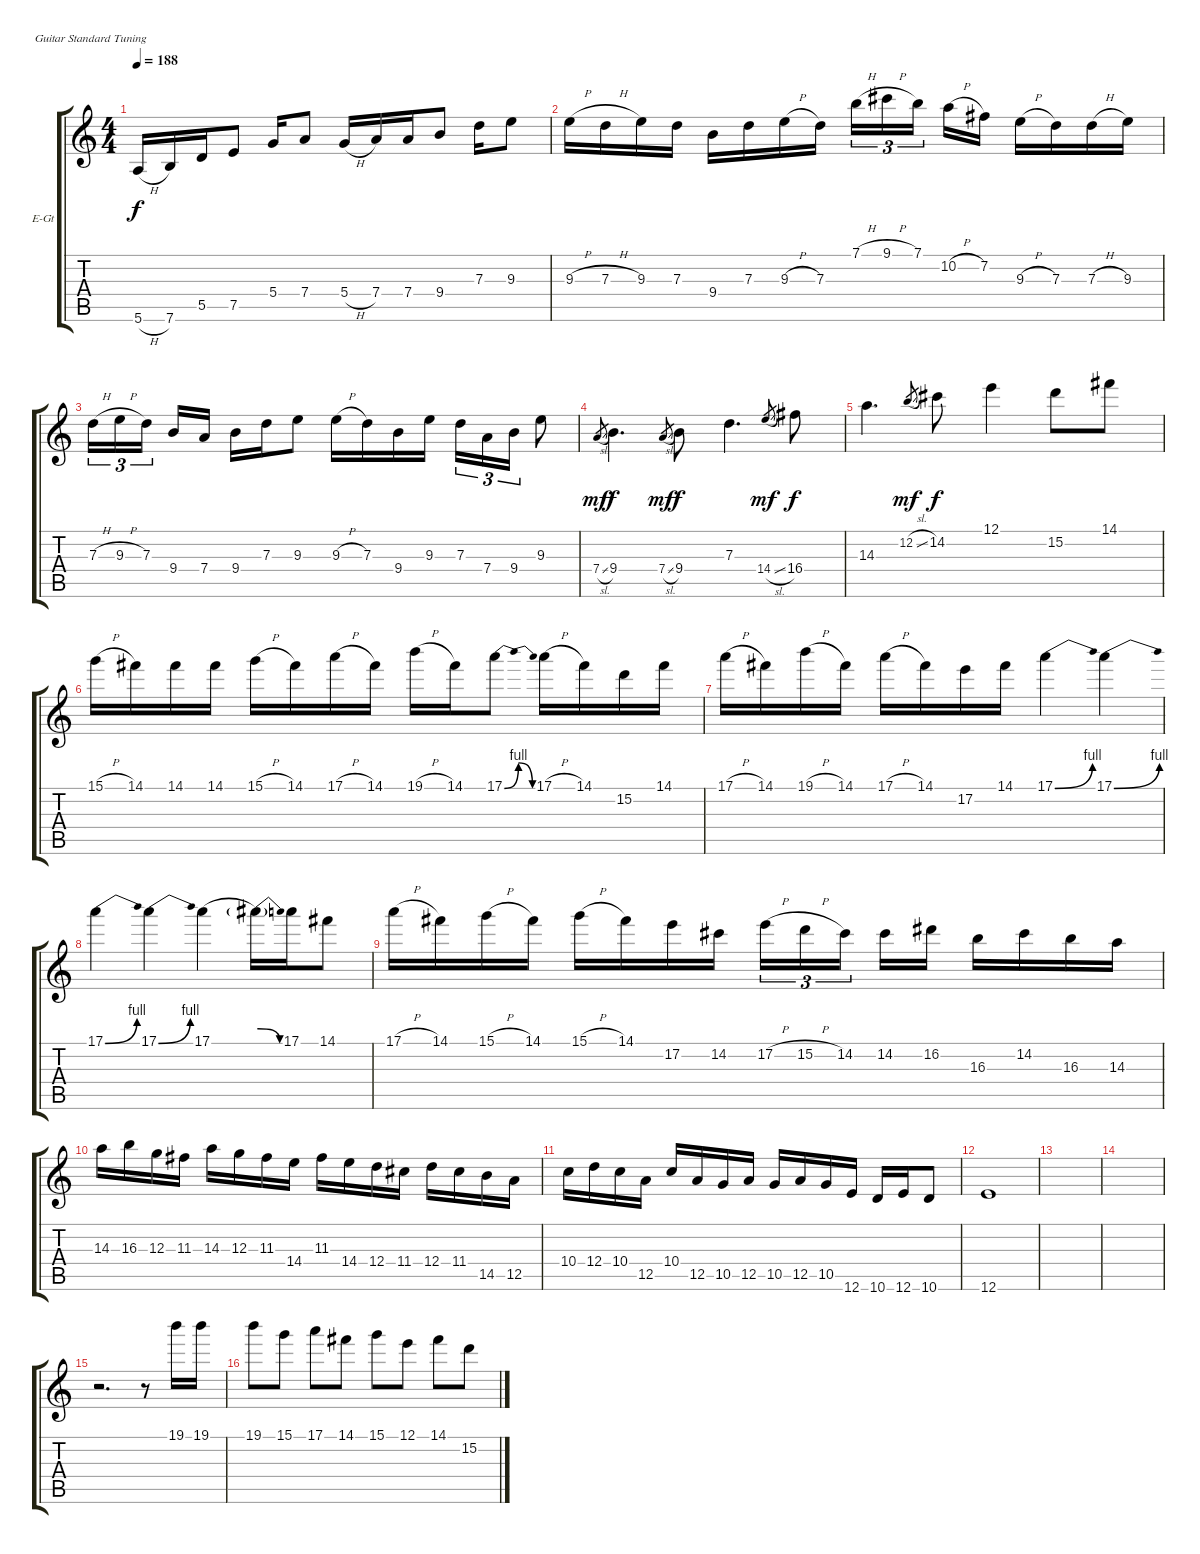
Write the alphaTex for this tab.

\bracketExtendMode groupsimilarinstruments
\firstSystemTrackNameOrientation horizontal
\otherSystemsTrackNameOrientation horizontal
\track ("Gtr Solo 1" "E-Gt") {instrument distortionguitar}
\staff {score tabs}
\tuning (E4 B3 G3 D3 A2 E2)
\ts (4 4)
\tempo 188
\clef g2
\ks c
5.6{h}.16{dy f} 7.6.16 5.5.16 7.5.8 5.4.16 7.4.8 5.4{h}.16 7.4.16 7.4.16 9.4.8 7.3.16 9.3.8 |
9.3{h}.16 7.3{h}.16 9.3.16 7.3.16 9.4.16 7.3.16 9.3{h}.16 7.3.16 7.1{h}.16{tu (3 2)} 9.1{h}.16{tu (3 2)} 7.1.16{tu (3 2)} 10.2{h}.16 7.2.16 9.3{h}.16 7.3.16 7.3{h}.16 9.3.16 |
7.3{h}.16{tu (3 2)} 9.3{h}.16{tu (3 2)} 7.3.16{tu (3 2)} 9.4.16 7.4.16 9.4.16 7.3.16 9.3.8 9.3{h}.16 7.3.16 9.4.16 9.3.16 7.3.16{tu (3 2)} 7.4.16{tu (3 2)} 9.4.16{tu (3 2)} 9.3.8 |
7.4{sl}.8{gr dy mf} 9.4.4{d dy f} 7.4{sl}.8{gr dy mf} 9.4.8{dy f} 7.3.4{d} 14.4{sl}.8{gr dy mf} 16.4.8{dy f} |
14.3.4{d} 12.2{sl}.8{gr dy mf} 14.2.8{dy f} 12.1.4 15.2.8 14.1.8 |
15.1{h}.16 14.1.16 14.1.16 14.1.16 15.1{h}.16 14.1.16 17.1{h}.16 14.1.16 19.1{h}.16 14.1.16 17.1{be (bendrelease 0 0 30 4 30 4 60 0)}.8 17.1{h}.16 14.1.16 15.2.16 14.1.16 |
17.1{h}.16 14.1.16 19.1{h}.16 14.1.16 17.1{h}.16 14.1.16 17.2.16 14.1.16 17.1{be (bend 0 0 60 4)}.4 17.1{be (bend 0 0 60 4)}.4 |
17.1{be (bend 0 0 60 4)}.4 17.1{be (bend 0 0 60 4)}.4 17.1{be (hold 0 0 60 0)}.4 17.1{be (release 0 2 60 0) t}.16 17.1.16 14.1.8 |
17.1{h}.16 14.1.16 15.1{h}.16 14.1.16 15.1{h}.16 14.1.16 17.2.16 14.2.16 17.2{h}.16{tu (3 2)} 15.2{h}.16{tu (3 2)} 14.2.16{tu (3 2)} 14.2.16 16.2.16 16.3.16 14.2.16 16.3.16 14.3.16 |
14.3.16 16.3.16 12.3.16 11.3.16 14.3.16 12.3.16 11.3.16 14.4.16 11.3.16 14.4.16 12.4.16 11.4.16 12.4.16 11.4.16 14.5.16 12.5.16 |
10.4.16 12.4.16 10.4.16 12.5.16 10.4.16 12.5.16 10.5.16 12.5.16 10.5.16 12.5.16 10.5.16 12.6.16 10.6.16 12.6.16 10.6.8 |
12.6.1 |
|
|
r.2{d} r.8 19.1.16 19.1.16 |
19.1.8 15.1.8 17.1.8 14.1.8 15.1.8 12.1.8 14.1.8 15.2.8
